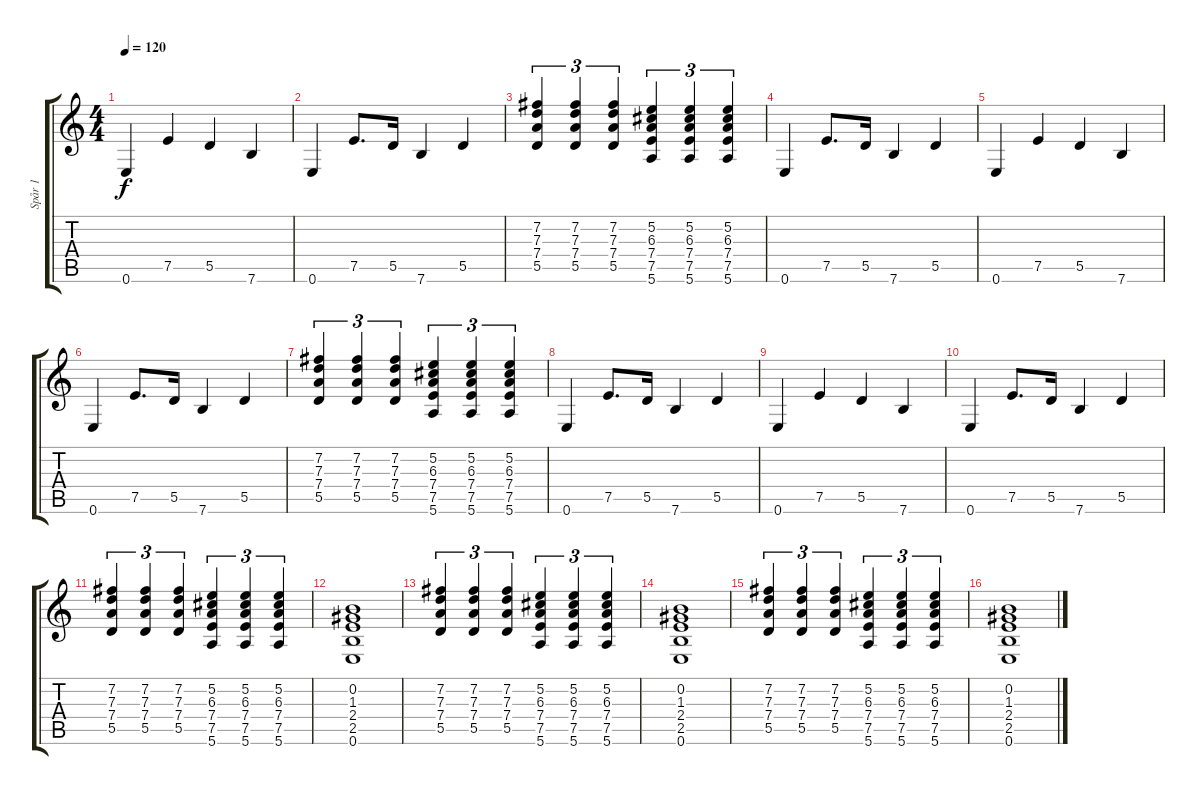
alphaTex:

\track ("Spår 1" "Spår 1") {instrument distortionguitar}
\staff {score tabs}
\tuning (E4 B3 G3 D3 A2 E2) {hide}
\ts (4 4)
\tempo 120
\clef g2
\ks c
0.6.4{dy f} 7.5.4 5.5.4 7.6.4 |
0.6.4 7.5.8{d} 5.5.16 7.6.4 5.5.4 |
(7.2 7.3 7.4 5.5).4{tu (3 2)} (7.2 7.3 7.4 5.5).4{tu (3 2)} (7.2 7.3 7.4 5.5).4{tu (3 2)} (5.2 6.3 7.4 7.5 5.6).4{tu (3 2)} (5.2 6.3 7.4 7.5 5.6).4{tu (3 2)} (5.2 6.3 7.4 7.5 5.6).4{tu (3 2)} |
0.6.4 7.5.8{d} 5.5.16 7.6.4 5.5.4 |
0.6.4 7.5.4 5.5.4 7.6.4 |
0.6.4 7.5.8{d} 5.5.16 7.6.4 5.5.4 |
(7.2 7.3 7.4 5.5).4{tu (3 2)} (7.2 7.3 7.4 5.5).4{tu (3 2)} (7.2 7.3 7.4 5.5).4{tu (3 2)} (5.2 6.3 7.4 7.5 5.6).4{tu (3 2)} (5.2 6.3 7.4 7.5 5.6).4{tu (3 2)} (5.2 6.3 7.4 7.5 5.6).4{tu (3 2)} |
0.6.4 7.5.8{d} 5.5.16 7.6.4 5.5.4 |
0.6.4 7.5.4 5.5.4 7.6.4 |
0.6.4 7.5.8{d} 5.5.16 7.6.4 5.5.4 |
(7.2 7.3 7.4 5.5).4{tu (3 2)} (7.2 7.3 7.4 5.5).4{tu (3 2)} (7.2 7.3 7.4 5.5).4{tu (3 2)} (5.2 6.3 7.4 7.5 5.6).4{tu (3 2)} (5.2 6.3 7.4 7.5 5.6).4{tu (3 2)} (5.2 6.3 7.4 7.5 5.6).4{tu (3 2)} |
(0.2 1.3 2.4 2.5 0.6).1 |
(7.2 7.3 7.4 5.5).4{tu (3 2)} (7.2 7.3 7.4 5.5).4{tu (3 2)} (7.2 7.3 7.4 5.5).4{tu (3 2)} (5.2 6.3 7.4 7.5 5.6).4{tu (3 2)} (5.2 6.3 7.4 7.5 5.6).4{tu (3 2)} (5.2 6.3 7.4 7.5 5.6).4{tu (3 2)} |
(0.2 1.3 2.4 2.5 0.6).1 |
(7.2 7.3 7.4 5.5).4{tu (3 2)} (7.2 7.3 7.4 5.5).4{tu (3 2)} (7.2 7.3 7.4 5.5).4{tu (3 2)} (5.2 6.3 7.4 7.5 5.6).4{tu (3 2)} (5.2 6.3 7.4 7.5 5.6).4{tu (3 2)} (5.2 6.3 7.4 7.5 5.6).4{tu (3 2)} |
(0.2 1.3 2.4 2.5 0.6).1
